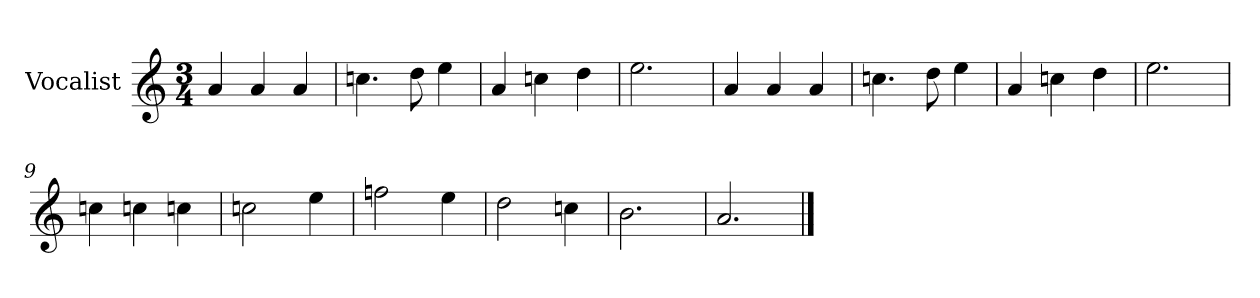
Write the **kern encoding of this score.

**kern
*part1
*staff1
*I"Vocalist
*k[]
*a:
*M3/4
=1
4a
4a
4a
=2
4.ccn
8dd
4ee
=3
4a
4ccn
4dd
=4
2.ee
=5
4a
4a
4a
=6
4.ccn
8dd
4ee
=7
4a
4ccn
4dd
=8
2.ee
=9
4ccn
4ccn
4ccn
=10
2ccn
4ee
=11
2ffn
4ee
=12
2dd
4ccn
=13
2.b
=14
2.a
==
*-
